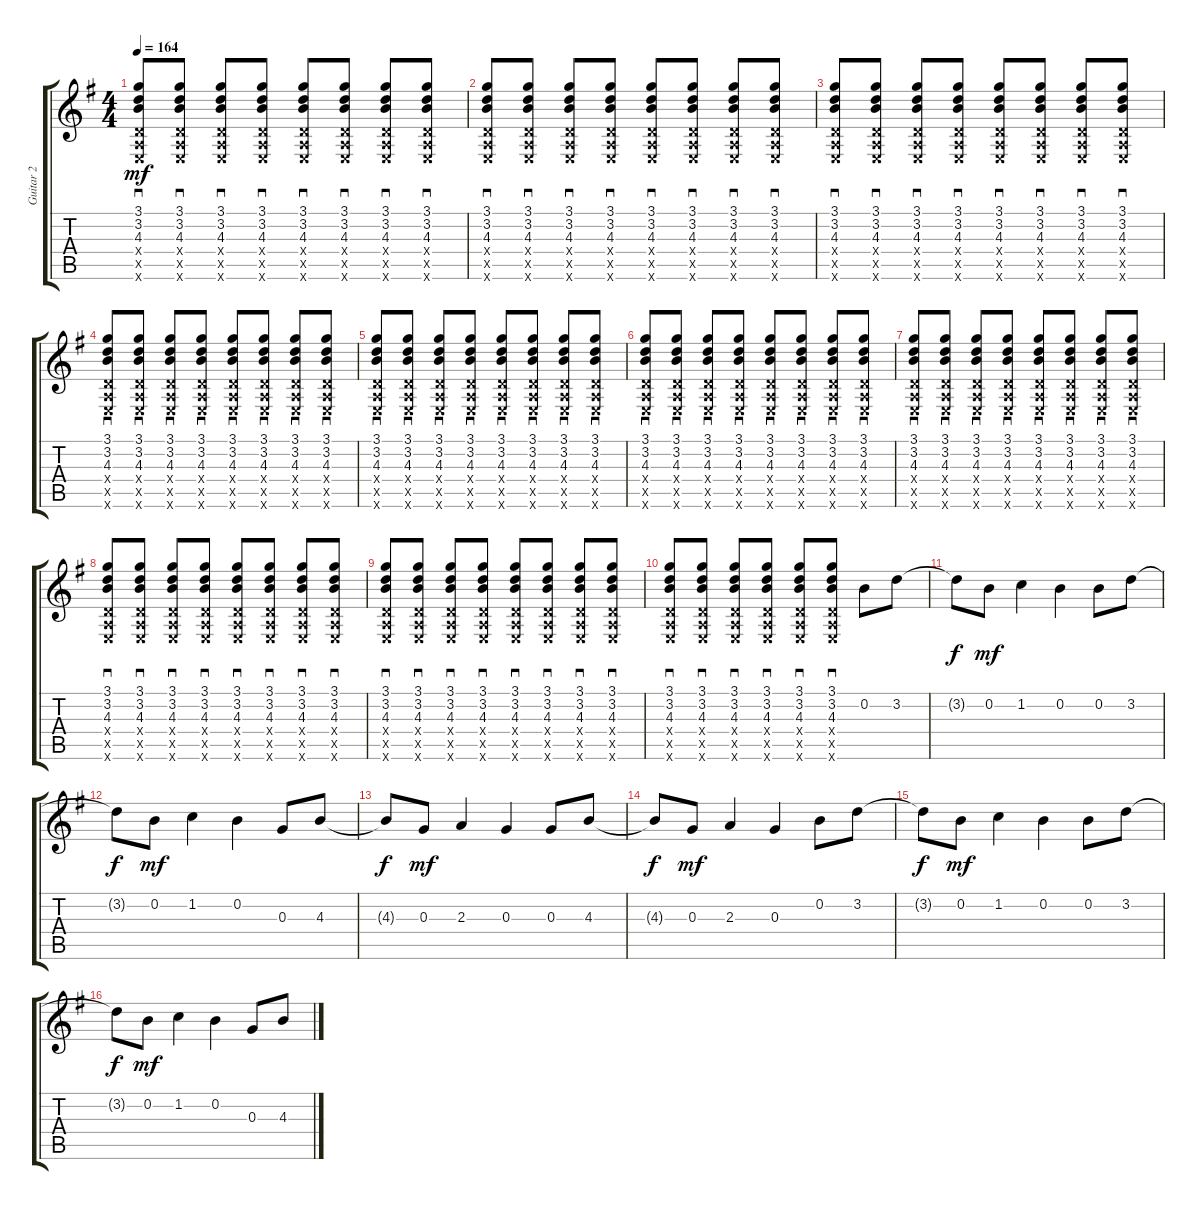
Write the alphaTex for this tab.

\track ("Guitar 2" "Guitar 2") {instrument electricguitarclean}
\staff {score tabs}
\tuning (E4 B3 G3 D3 A2 E2) {hide}
\ts (4 4)
\tempo 164
\clef g2
\ks g
(3.1 3.2 4.3 0.4{x} 0.5{x} 0.6{x}).8{sd dy mf} (3.1 3.2 4.3 0.4{x} 0.5{x} 0.6{x}).8{sd} (3.1 3.2 4.3 0.4{x} 0.5{x} 0.6{x}).8{sd} (3.1 3.2 4.3 0.4{x} 0.5{x} 0.6{x}).8{sd} (3.1 3.2 4.3 0.4{x} 0.5{x} 0.6{x}).8{sd} (3.1 3.2 4.3 0.4{x} 0.5{x} 0.6{x}).8{sd} (3.1 3.2 4.3 0.4{x} 0.5{x} 0.6{x}).8{sd} (3.1 3.2 4.3 0.4{x} 0.5{x} 0.6{x}).8{sd} |
(3.1 3.2 4.3 0.4{x} 0.5{x} 0.6{x}).8{sd} (3.1 3.2 4.3 0.4{x} 0.5{x} 0.6{x}).8{sd} (3.1 3.2 4.3 0.4{x} 0.5{x} 0.6{x}).8{sd} (3.1 3.2 4.3 0.4{x} 0.5{x} 0.6{x}).8{sd} (3.1 3.2 4.3 0.4{x} 0.5{x} 0.6{x}).8{sd} (3.1 3.2 4.3 0.4{x} 0.5{x} 0.6{x}).8{sd} (3.1 3.2 4.3 0.4{x} 0.5{x} 0.6{x}).8{sd} (3.1 3.2 4.3 0.4{x} 0.5{x} 0.6{x}).8{sd} |
(3.1 3.2 4.3 0.4{x} 0.5{x} 0.6{x}).8{sd} (3.1 3.2 4.3 0.4{x} 0.5{x} 0.6{x}).8{sd} (3.1 3.2 4.3 0.4{x} 0.5{x} 0.6{x}).8{sd} (3.1 3.2 4.3 0.4{x} 0.5{x} 0.6{x}).8{sd} (3.1 3.2 4.3 0.4{x} 0.5{x} 0.6{x}).8{sd} (3.1 3.2 4.3 0.4{x} 0.5{x} 0.6{x}).8{sd} (3.1 3.2 4.3 0.4{x} 0.5{x} 0.6{x}).8{sd} (3.1 3.2 4.3 0.4{x} 0.5{x} 0.6{x}).8{sd} |
(3.1 3.2 4.3 0.4{x} 0.5{x} 0.6{x}).8{sd} (3.1 3.2 4.3 0.4{x} 0.5{x} 0.6{x}).8{sd} (3.1 3.2 4.3 0.4{x} 0.5{x} 0.6{x}).8{sd} (3.1 3.2 4.3 0.4{x} 0.5{x} 0.6{x}).8{sd} (3.1 3.2 4.3 0.4{x} 0.5{x} 0.6{x}).8{sd} (3.1 3.2 4.3 0.4{x} 0.5{x} 0.6{x}).8{sd} (3.1 3.2 4.3 0.4{x} 0.5{x} 0.6{x}).8{sd} (3.1 3.2 4.3 0.4{x} 0.5{x} 0.6{x}).8{sd} |
(3.1 3.2 4.3 0.4{x} 0.5{x} 0.6{x}).8{sd} (3.1 3.2 4.3 0.4{x} 0.5{x} 0.6{x}).8{sd} (3.1 3.2 4.3 0.4{x} 0.5{x} 0.6{x}).8{sd} (3.1 3.2 4.3 0.4{x} 0.5{x} 0.6{x}).8{sd} (3.1 3.2 4.3 0.4{x} 0.5{x} 0.6{x}).8{sd} (3.1 3.2 4.3 0.4{x} 0.5{x} 0.6{x}).8{sd} (3.1 3.2 4.3 0.4{x} 0.5{x} 0.6{x}).8{sd} (3.1 3.2 4.3 0.4{x} 0.5{x} 0.6{x}).8{sd} |
(3.1 3.2 4.3 0.4{x} 0.5{x} 0.6{x}).8{sd} (3.1 3.2 4.3 0.4{x} 0.5{x} 0.6{x}).8{sd} (3.1 3.2 4.3 0.4{x} 0.5{x} 0.6{x}).8{sd} (3.1 3.2 4.3 0.4{x} 0.5{x} 0.6{x}).8{sd} (3.1 3.2 4.3 0.4{x} 0.5{x} 0.6{x}).8{sd} (3.1 3.2 4.3 0.4{x} 0.5{x} 0.6{x}).8{sd} (3.1 3.2 4.3 0.4{x} 0.5{x} 0.6{x}).8{sd} (3.1 3.2 4.3 0.4{x} 0.5{x} 0.6{x}).8{sd} |
(3.1 3.2 4.3 0.4{x} 0.5{x} 0.6{x}).8{sd} (3.1 3.2 4.3 0.4{x} 0.5{x} 0.6{x}).8{sd} (3.1 3.2 4.3 0.4{x} 0.5{x} 0.6{x}).8{sd} (3.1 3.2 4.3 0.4{x} 0.5{x} 0.6{x}).8{sd} (3.1 3.2 4.3 0.4{x} 0.5{x} 0.6{x}).8{sd} (3.1 3.2 4.3 0.4{x} 0.5{x} 0.6{x}).8{sd} (3.1 3.2 4.3 0.4{x} 0.5{x} 0.6{x}).8{sd} (3.1 3.2 4.3 0.4{x} 0.5{x} 0.6{x}).8{sd} |
(3.1 3.2 4.3 0.4{x} 0.5{x} 0.6{x}).8{sd} (3.1 3.2 4.3 0.4{x} 0.5{x} 0.6{x}).8{sd} (3.1 3.2 4.3 0.4{x} 0.5{x} 0.6{x}).8{sd} (3.1 3.2 4.3 0.4{x} 0.5{x} 0.6{x}).8{sd} (3.1 3.2 4.3 0.4{x} 0.5{x} 0.6{x}).8{sd} (3.1 3.2 4.3 0.4{x} 0.5{x} 0.6{x}).8{sd} (3.1 3.2 4.3 0.4{x} 0.5{x} 0.6{x}).8{sd} (3.1 3.2 4.3 0.4{x} 0.5{x} 0.6{x}).8{sd} |
(3.1 3.2 4.3 0.4{x} 0.5{x} 0.6{x}).8{sd} (3.1 3.2 4.3 0.4{x} 0.5{x} 0.6{x}).8{sd} (3.1 3.2 4.3 0.4{x} 0.5{x} 0.6{x}).8{sd} (3.1 3.2 4.3 0.4{x} 0.5{x} 0.6{x}).8{sd} (3.1 3.2 4.3 0.4{x} 0.5{x} 0.6{x}).8{sd} (3.1 3.2 4.3 0.4{x} 0.5{x} 0.6{x}).8{sd} (3.1 3.2 4.3 0.4{x} 0.5{x} 0.6{x}).8{sd} (3.1 3.2 4.3 0.4{x} 0.5{x} 0.6{x}).8{sd} |
(3.1 3.2 4.3 0.4{x} 0.5{x} 0.6{x}).8{sd} (3.1 3.2 4.3 0.4{x} 0.5{x} 0.6{x}).8{sd} (3.1 3.2 4.3 0.4{x} 0.5{x} 0.6{x}).8{sd} (3.1 3.2 4.3 0.4{x} 0.5{x} 0.6{x}).8{sd} (3.1 3.2 4.3 0.4{x} 0.5{x} 0.6{x}).8{sd} (3.1 3.2 4.3 0.4{x} 0.5{x} 0.6{x}).8{sd} 0.2.8 3.2.8 |
3.2{t}.8{dy f} 0.2.8{dy mf} 1.2.4 0.2.4 0.2.8 3.2.8 |
3.2{t}.8{dy f} 0.2.8{dy mf} 1.2.4 0.2.4 0.3.8 4.3.8 |
4.3{t}.8{dy f} 0.3.8{dy mf} 2.3.4 0.3.4 0.3.8 4.3.8 |
4.3{t}.8{dy f} 0.3.8{dy mf} 2.3.4 0.3.4 0.2.8 3.2.8 |
3.2{t}.8{dy f} 0.2.8{dy mf} 1.2.4 0.2.4 0.2.8 3.2.8 |
3.2{t}.8{dy f} 0.2.8{dy mf} 1.2.4 0.2.4 0.3.8 4.3.8
